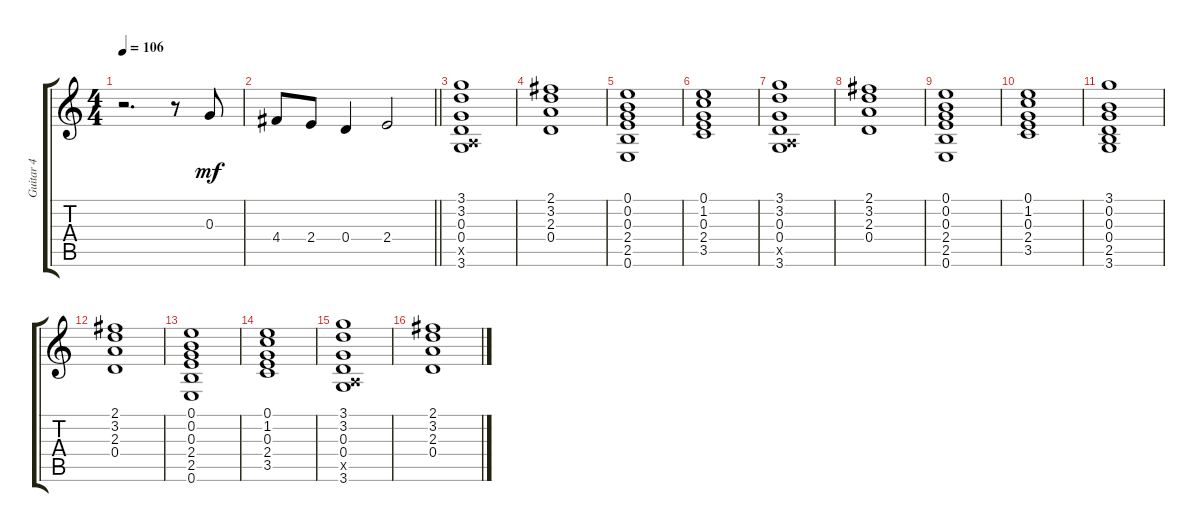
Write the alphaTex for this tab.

\track ("Guitar 4" "Guitar 4") {instrument acousticguitarsteel}
\staff {score tabs}
\tuning (E4 B3 G3 D3 A2 E2) {hide}
\ts (4 4)
\tempo 106
\clef g2
\ks c
r.2{d dy mf} r.8 0.3.8 |
\barLineRight lightlight
4.4.8 2.4.8 0.4.4 2.4.2 |
(3.1 3.2 0.3 0.4 0.5{x} 3.6).1{balance 0} |
(2.1 3.2 2.3 0.4).1 |
(0.1 0.2 0.3 2.4 2.5 0.6).1 |
(0.1 1.2 0.3 2.4 3.5).1 |
(3.1 3.2 0.3 0.4 0.5{x} 3.6).1 |
(2.1 3.2 2.3 0.4).1 |
(0.1 0.2 0.3 2.4 2.5 0.6).1 |
(0.1 1.2 0.3 2.4 3.5).1 |
(3.1 0.2 0.3 0.4 2.5 3.6).1 |
(2.1 3.2 2.3 0.4).1 |
(0.1 0.2 0.3 2.4 2.5 0.6).1 |
(0.1 1.2 0.3 2.4 3.5).1 |
(3.1 3.2 0.3 0.4 0.5{x} 3.6).1 |
(2.1 3.2 2.3 0.4).1
